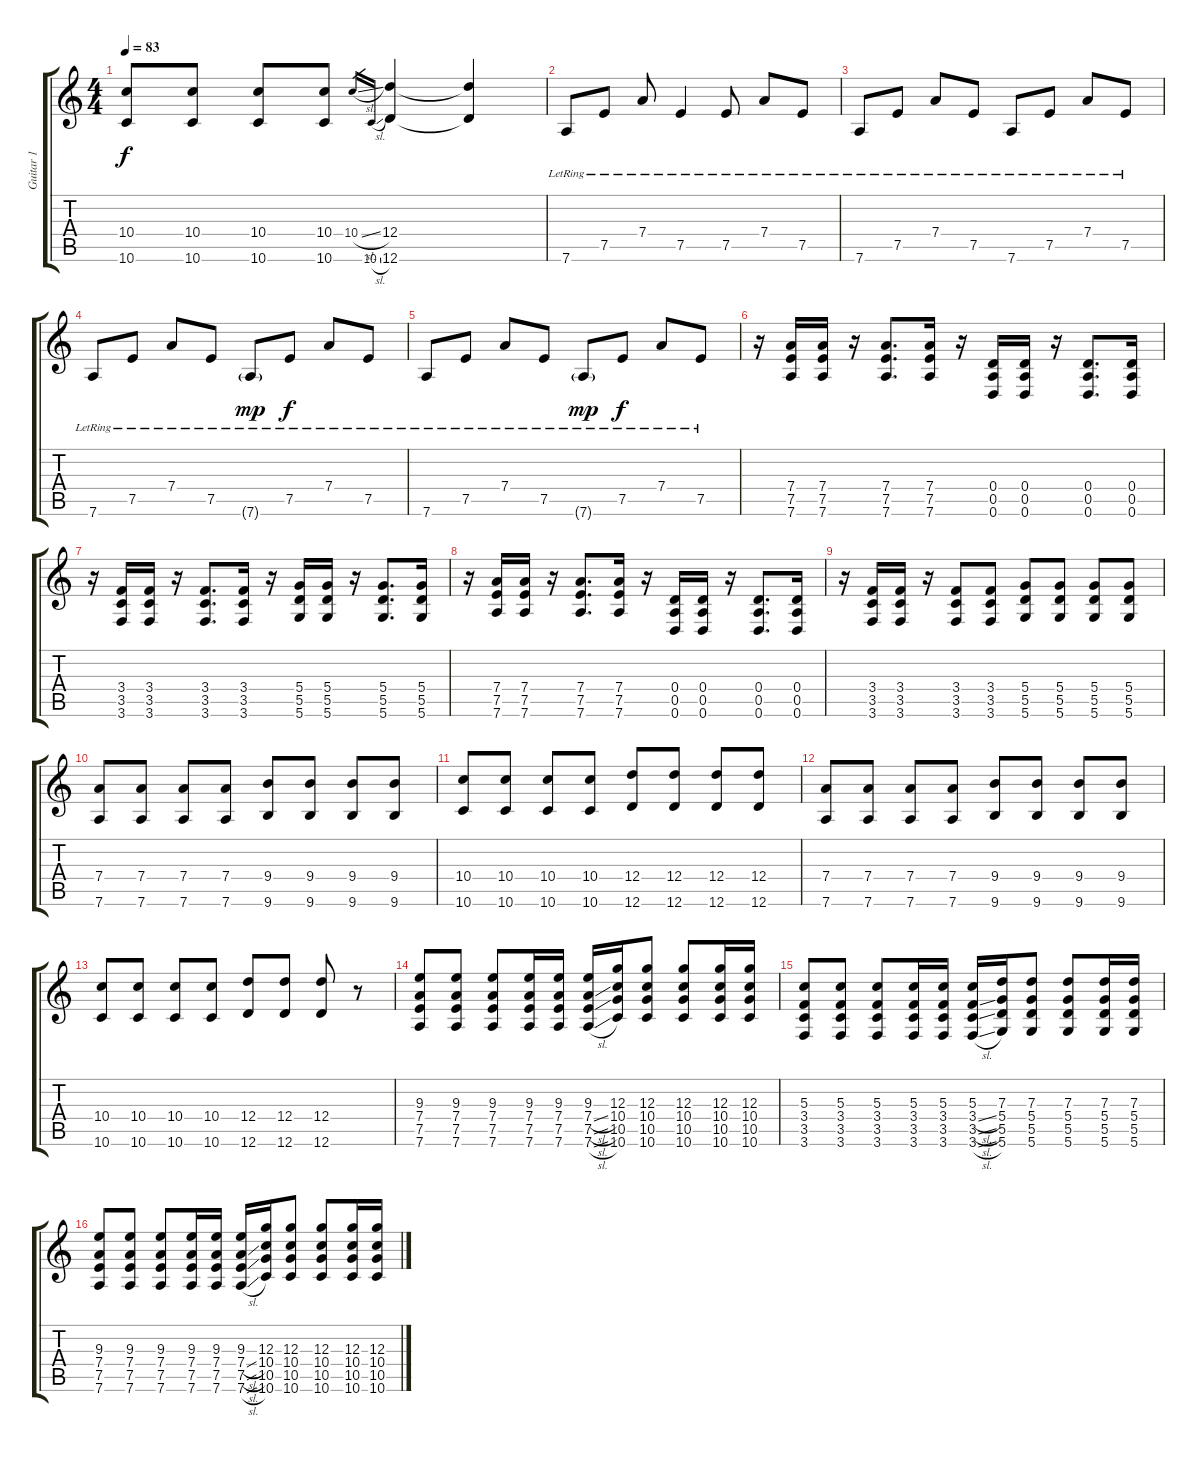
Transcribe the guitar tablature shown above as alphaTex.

\track ("Guitar 1" "Guitar 1") {instrument electricguitarclean}
\staff {score tabs}
\tuning (E4 B3 G3 D3 A2 D2) {hide}
\ts (4 4)
\tempo 83
\clef g2
\ks c
(10.4 10.6).8{dy f} (10.4 10.6).8 (10.4 10.6).8 (10.4 10.6).8 10.4{sl}.16{gr} 10.6{sl}.16{gr} (12.4 12.6).4 (12.4{t} 12.6{t}).4 |
7.6{lr}.8 7.5{lr}.8 7.4{lr}.8 7.5{lr}.4 7.5{lr}.8 7.4{lr}.8 7.5{lr}.8 |
7.6{lr}.8 7.5{lr}.8 7.4{lr}.8 7.5{lr}.8 7.6{lr}.8 7.5{lr}.8 7.4{lr}.8 7.5{lr}.8 |
7.6{lr}.8 7.5{lr}.8 7.4{lr}.8 7.5{lr}.8 7.6{g lr}.8{dy mp} 7.5{lr}.8{dy f} 7.4{lr}.8 7.5{lr}.8 |
7.6{lr}.8 7.5{lr}.8 7.4{lr}.8 7.5{lr}.8 7.6{g lr}.8{dy mp} 7.5{lr}.8{dy f} 7.4{lr}.8 7.5{lr}.8 |
r.16 (7.4 7.5 7.6).16 (7.4 7.5 7.6).16 r.16 (7.4 7.5 7.6).8{d} (7.4 7.5 7.6).16 r.16 (0.4 0.5 0.6).16 (0.4 0.5 0.6).16 r.16 (0.4 0.5 0.6).8{d} (0.4 0.5 0.6).16 |
r.16 (3.4 3.5 3.6).16 (3.4 3.5 3.6).16 r.16 (3.4 3.5 3.6).8{d} (3.4 3.5 3.6).16 r.16 (5.4 5.5 5.6).16 (5.4 5.5 5.6).16 r.16 (5.4 5.5 5.6).8{d} (5.4 5.5 5.6).16 |
r.16 (7.4 7.5 7.6).16 (7.4 7.5 7.6).16 r.16 (7.4 7.5 7.6).8{d} (7.4 7.5 7.6).16 r.16 (0.4 0.5 0.6).16 (0.4 0.5 0.6).16 r.16 (0.4 0.5 0.6).8{d} (0.4 0.5 0.6).16 |
r.16 (3.4 3.5 3.6).16 (3.4 3.5 3.6).16 r.16 (3.4 3.5 3.6).8 (3.4 3.5 3.6).8 (5.4 5.5 5.6).8 (5.4 5.5 5.6).8 (5.4 5.5 5.6).8 (5.4 5.5 5.6).8 |
(7.4 7.6).8{volume 7} (7.4 7.6).8 (7.4 7.6).8 (7.4 7.6).8 (9.4 9.6).8 (9.4 9.6).8 (9.4 9.6).8 (9.4 9.6).8 |
(10.4 10.6).8 (10.4 10.6).8 (10.4 10.6).8 (10.4 10.6).8 (12.4 12.6).8 (12.4 12.6).8 (12.4 12.6).8 (12.4 12.6).8 |
(7.4 7.6).8 (7.4 7.6).8 (7.4 7.6).8 (7.4 7.6).8 (9.4 9.6).8 (9.4 9.6).8 (9.4 9.6).8 (9.4 9.6).8 |
(10.4 10.6).8 (10.4 10.6).8 (10.4 10.6).8 (10.4 10.6).8 (12.4 12.6).8 (12.4 12.6).8 (12.4 12.6).8 r.8 |
(9.3 7.4 7.5 7.6).8{volume 13} (9.3 7.4 7.5 7.6).8 (9.3 7.4 7.5 7.6).8 (9.3 7.4 7.5 7.6).16 (9.3 7.4 7.5 7.6).16 (9.3 7.4{sl} 7.5{sl} 7.6{sl}).16 (12.3 10.4 10.5 10.6).16 (12.3 10.4 10.5 10.6).8 (12.3 10.4 10.5 10.6).8 (12.3 10.4 10.5 10.6).16 (12.3 10.4 10.5 10.6).16 |
(5.3 3.4 3.5 3.6).8 (5.3 3.4 3.5 3.6).8 (5.3 3.4 3.5 3.6).8 (5.3 3.4 3.5 3.6).16 (5.3 3.4 3.5 3.6).16 (5.3 3.4{sl} 3.5{sl} 3.6{sl}).16 (7.3 5.4 5.5 5.6).16 (7.3 5.4 5.5 5.6).8 (7.3 5.4 5.5 5.6).8 (7.3 5.4 5.5 5.6).16 (7.3 5.4 5.5 5.6).16 |
(9.3 7.4 7.5 7.6).8 (9.3 7.4 7.5 7.6).8 (9.3 7.4 7.5 7.6).8 (9.3 7.4 7.5 7.6).16 (9.3 7.4 7.5 7.6).16 (9.3 7.4{sl} 7.5{sl} 7.6{sl}).16 (12.3 10.4 10.5 10.6).16 (12.3 10.4 10.5 10.6).8 (12.3 10.4 10.5 10.6).8 (12.3 10.4 10.5 10.6).16 (12.3 10.4 10.5 10.6).16
